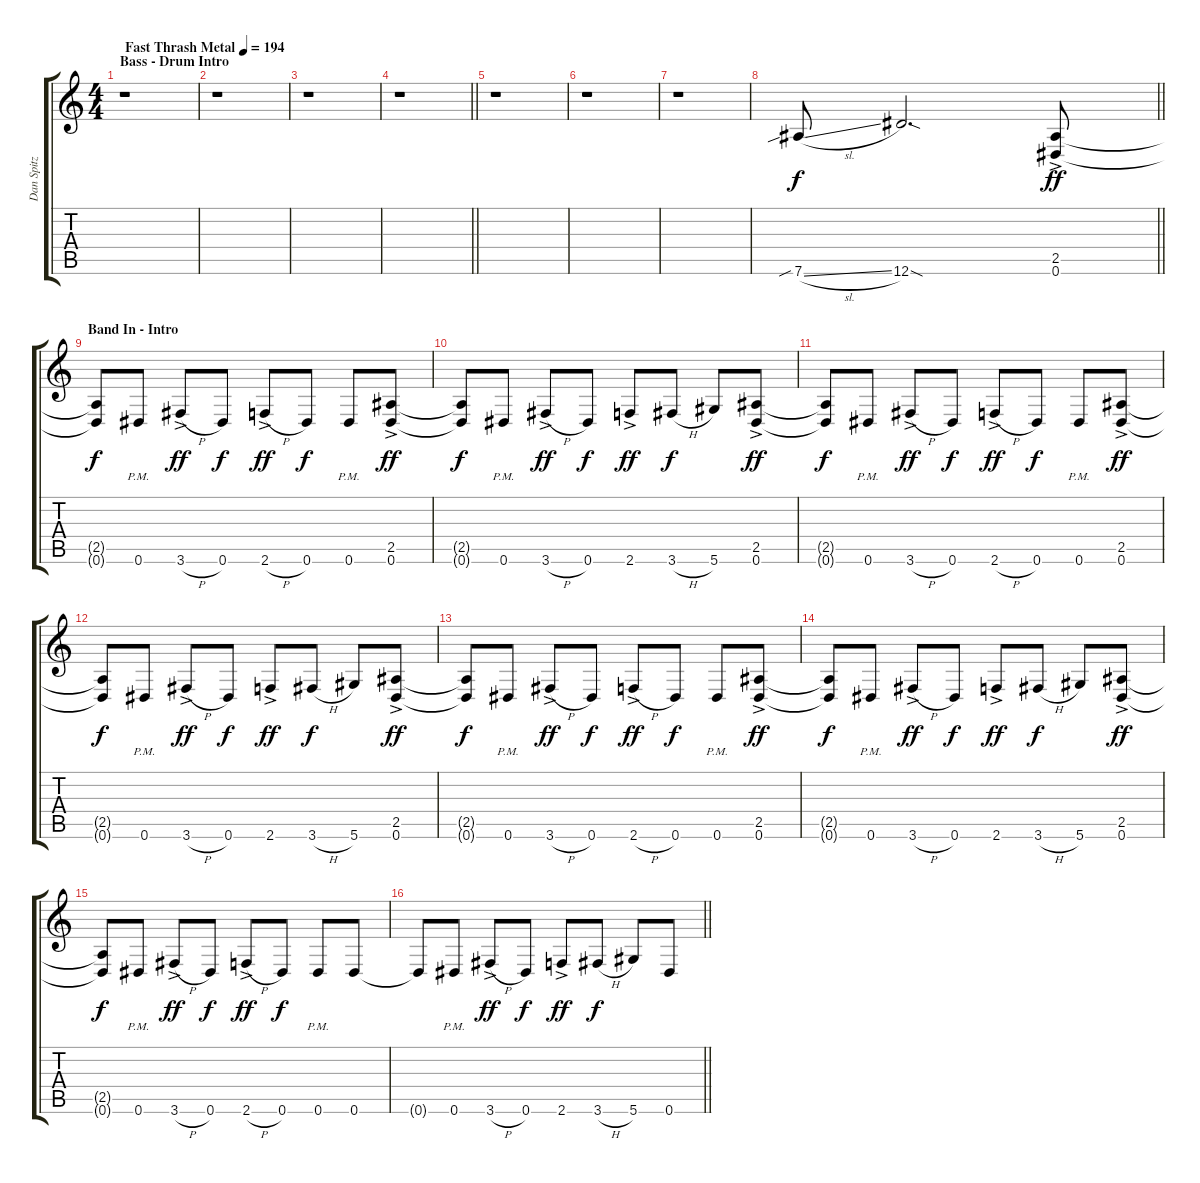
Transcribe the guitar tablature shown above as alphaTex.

\track ("Dan Spitz Rhy" "Dan Spitz ") {instrument distortionguitar}
\staff {score tabs}
\tuning (Eb4 Bb3 Gb3 Db3 Ab2 Eb2) {hide}
\ts (4 4)
\section ("" "Bass - Drum Intro")
\tempo (194 "Fast Thrash Metal")
\clef g2
\ks c
r.1{dy f instrument distortionguitar} |
r.1 |
r.1 |
\barLineRight lightlight
r.1 |
r.1 |
r.1 |
r.1 |
\barLineRight lightlight
7.6{sib sl}.8 12.6{sod}.2{d} (2.5 0.6{ac}).8{dy ff} |
\section ("" "Band In - Intro")
(2.5{t} 0.6{t}).8{dy f} 0.6{pm}.8 3.6{h ac}.8{dy ff} 0.6.8{dy f} 2.6{h ac}.8{dy ff} 0.6.8{dy f} 0.6{pm}.8 (2.5 0.6{ac}).8{dy ff} |
(2.5{t} 0.6{t}).8{dy f} 0.6{pm}.8 3.6{h ac}.8{dy ff} 0.6.8{dy f} 2.6{ac}.8{dy ff} 3.6{h}.8{dy f} 5.6.8 (2.5 0.6{ac}).8{dy ff} |
(2.5{t} 0.6{t}).8{dy f} 0.6{pm}.8 3.6{h ac}.8{dy ff} 0.6.8{dy f} 2.6{h ac}.8{dy ff} 0.6.8{dy f} 0.6{pm}.8 (2.5 0.6{ac}).8{dy ff} |
(2.5{t} 0.6{t}).8{dy f} 0.6{pm}.8 3.6{h ac}.8{dy ff} 0.6.8{dy f} 2.6{ac}.8{dy ff} 3.6{h}.8{dy f} 5.6.8 (2.5 0.6{ac}).8{dy ff} |
(2.5{t} 0.6{t}).8{dy f} 0.6{pm}.8 3.6{h ac}.8{dy ff} 0.6.8{dy f} 2.6{h ac}.8{dy ff} 0.6.8{dy f} 0.6{pm}.8 (2.5 0.6{ac}).8{dy ff} |
(2.5{t} 0.6{t}).8{dy f} 0.6{pm}.8 3.6{h ac}.8{dy ff} 0.6.8{dy f} 2.6{ac}.8{dy ff} 3.6{h}.8{dy f} 5.6.8 (2.5 0.6{ac}).8{dy ff} |
(2.5{t} 0.6{t}).8{dy f} 0.6{pm}.8 3.6{h ac}.8{dy ff} 0.6.8{dy f} 2.6{h ac}.8{dy ff} 0.6.8{dy f} 0.6{pm}.8 0.6.8 |
\barLineRight lightlight
0.6{t}.8 0.6{pm}.8 3.6{h ac}.8{dy ff} 0.6.8{dy f} 2.6{ac}.8{dy ff} 3.6{h}.8{dy f} 5.6.8 0.6.8
